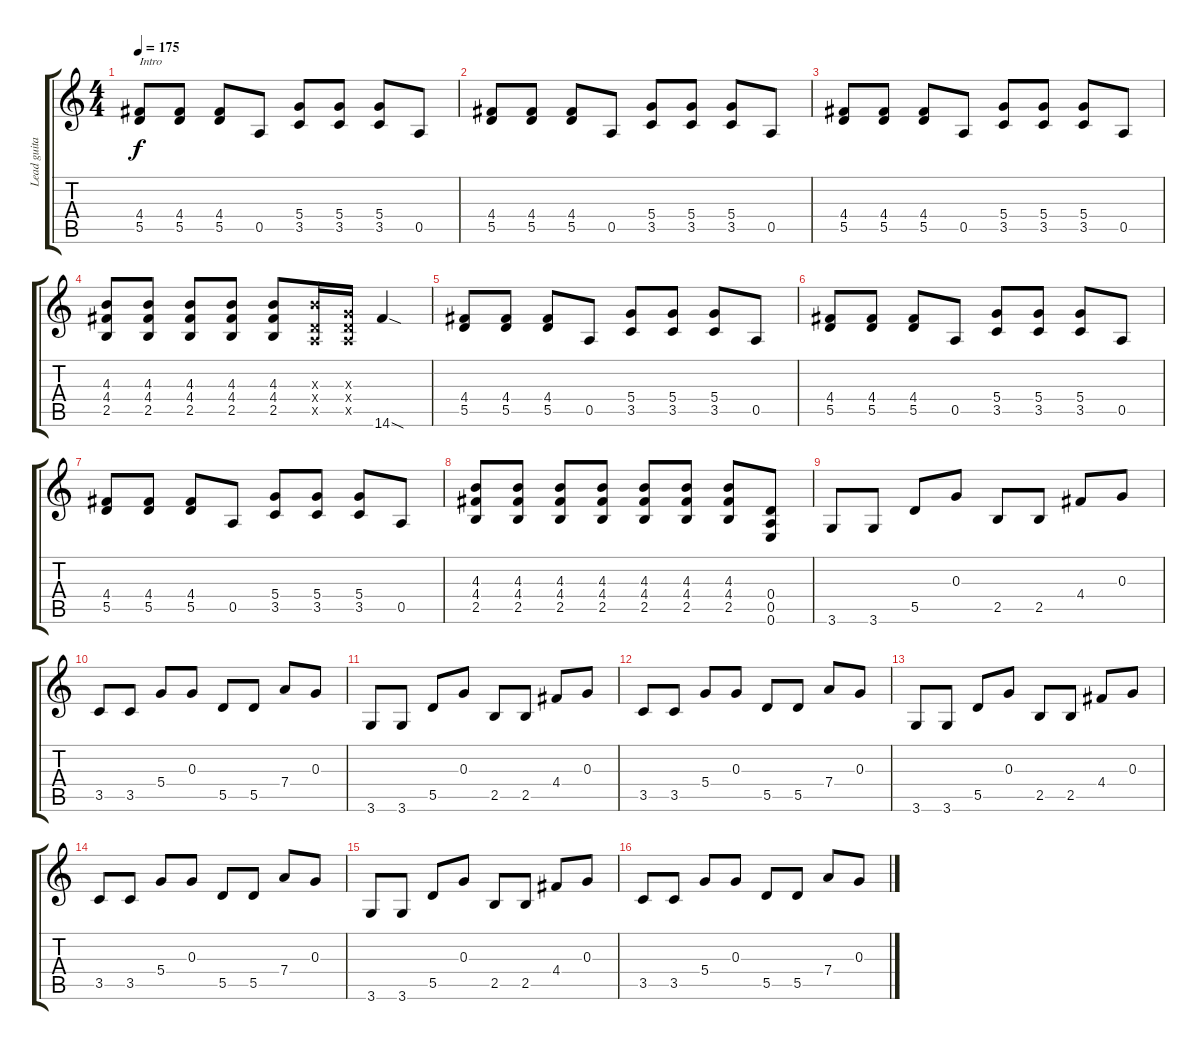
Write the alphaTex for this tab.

\track ("Lead guitar" "Lead guita") {instrument acousticguitarnylon}
\staff {score tabs}
\tuning (E4 B3 G3 D3 A2 E2) {hide}
\ts (4 4)
\tempo 175
\clef g2
\ks c
(4.4 5.5).8{txt "Intro" dy f instrument acousticguitarnylon} (4.4 5.5).8 (4.4 5.5).8 0.5.8 (5.4 3.5).8 (5.4 3.5).8 (5.4 3.5).8 0.5.8 |
(4.4 5.5).8 (4.4 5.5).8 (4.4 5.5).8 0.5.8 (5.4 3.5).8 (5.4 3.5).8 (5.4 3.5).8 0.5.8 |
(4.4 5.5).8 (4.4 5.5).8 (4.4 5.5).8 0.5.8 (5.4 3.5).8 (5.4 3.5).8 (5.4 3.5).8 0.5.8 |
(4.3 4.4 2.5).8 (4.3 4.4 2.5).8 (4.3 4.4 2.5).8 (4.3 4.4 2.5).8 (4.3 4.4 2.5).8 (4.3{x} 0.4{x} 0.5{x}).16 (0.3{x} 0.4{x} 0.5{x}).16 14.6{sod}.4 |
(4.4 5.5).8 (4.4 5.5).8 (4.4 5.5).8 0.5.8 (5.4 3.5).8 (5.4 3.5).8 (5.4 3.5).8 0.5.8 |
(4.4 5.5).8 (4.4 5.5).8 (4.4 5.5).8 0.5.8 (5.4 3.5).8 (5.4 3.5).8 (5.4 3.5).8 0.5.8 |
(4.4 5.5).8 (4.4 5.5).8 (4.4 5.5).8 0.5.8 (5.4 3.5).8 (5.4 3.5).8 (5.4 3.5).8 0.5.8 |
(4.3 4.4 2.5).8 (4.3 4.4 2.5).8 (4.3 4.4 2.5).8 (4.3 4.4 2.5).8 (4.3 4.4 2.5).8 (4.3 4.4 2.5).8 (4.3 4.4 2.5).8 (0.4 0.5 0.6).8 |
3.6.8 3.6.8 5.5.8 0.3.8 2.5.8 2.5.8 4.4.8 0.3.8 |
3.5.8 3.5.8 5.4.8 0.3.8 5.5.8 5.5.8 7.4.8 0.3.8 |
3.6.8 3.6.8 5.5.8 0.3.8 2.5.8 2.5.8 4.4.8 0.3.8 |
3.5.8 3.5.8 5.4.8 0.3.8 5.5.8 5.5.8 7.4.8 0.3.8 |
3.6.8 3.6.8 5.5.8 0.3.8 2.5.8 2.5.8 4.4.8 0.3.8 |
3.5.8 3.5.8 5.4.8 0.3.8 5.5.8 5.5.8 7.4.8 0.3.8 |
3.6.8 3.6.8 5.5.8 0.3.8 2.5.8 2.5.8 4.4.8 0.3.8 |
3.5.8 3.5.8 5.4.8 0.3.8 5.5.8 5.5.8 7.4.8 0.3.8
